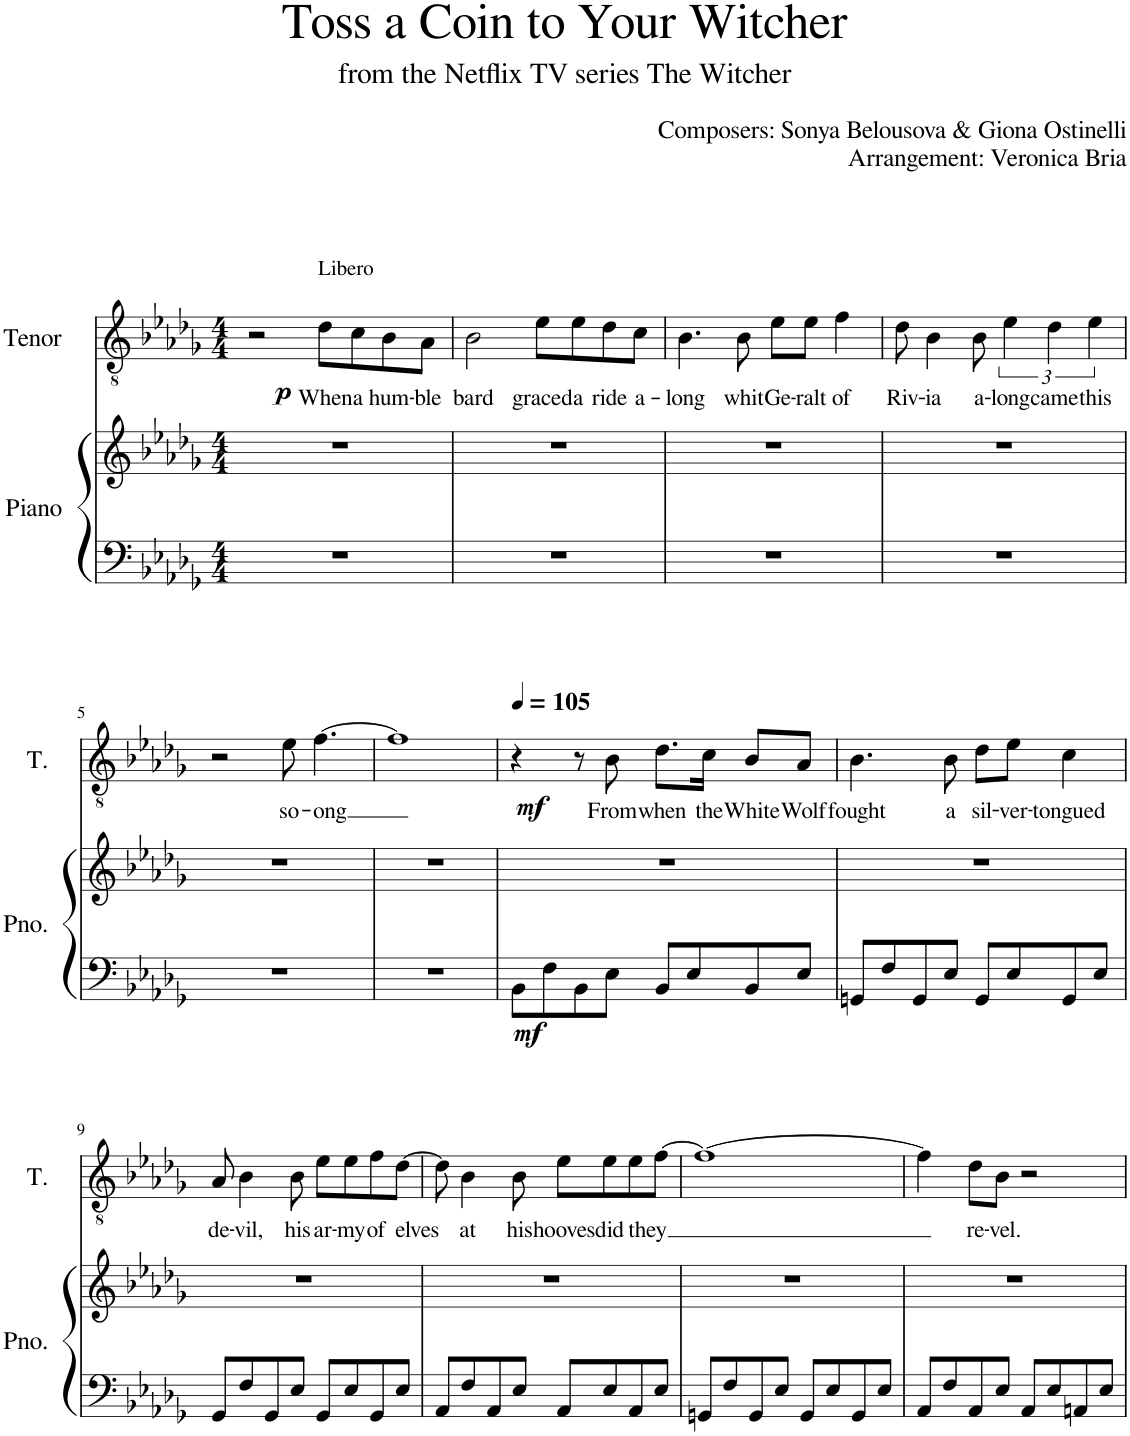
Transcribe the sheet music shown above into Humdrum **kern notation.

**kern	**kern	**dynam	**kern	**text	**dynam
*part2	*part2	*part2	*part1	*part1	*part1
*staff3	*staff2	*staff2/3	*staff1	*staff1	*staff1
*I"Piano	*	*	*I"Tenor	*	*
*I'Pno.	*	*	*I'T.	*	*
*clefF4	*clefG2	*	*clefGv2	*	*
*k[b-e-a-d-g-]	*k[b-e-a-d-g-]	*	*k[b-e-a-d-g-]	*	*
*M4/4	*M4/4	*	*M4/4	*	*
=1	=1	=1	=1	=1	=1
1r	1r	.	2r	.	.
!	!	!	!LO:TX:a:t=Libero	!	!
!	!	!	!	!LO:LY:b	!LO:DY:b
.	.	.	8d-\L	When	p
!	!	!	!	!LO:LY:b	!
.	.	.	8c\	a	.
!	!	!	!	!LO:LY:b	!
.	.	.	8B-\	hum-	.
!	!	!	!	!LO:LY:b	!
.	.	.	8A-\J	-ble	.
=2	=2	=2	=2	=2	=2
!	!	!	!	!LO:LY:b	!
1r	1r	.	2B-\	bard	.
!	!	!	!	!LO:LY:b	!
.	.	.	8e-\L	graced	.
!	!	!	!	!LO:LY:b	!
.	.	.	8e-\	a	.
!	!	!	!	!LO:LY:b	!
.	.	.	8d-\	ride	.
!	!	!	!	!LO:LY:b	!
.	.	.	8c\J	a-	.
=3	=3	=3	=3	=3	=3
!	!	!	!	!LO:LY:b	!
1r	1r	.	4.B-\	-long	.
!	!	!	!	!LO:LY:b	!
.	.	.	8B-\	whit	.
!	!	!	!	!LO:LY:b	!
.	.	.	8e-\L	Ge-	.
!	!	!	!	!LO:LY:b	!
.	.	.	8e-\J	-ralt	.
!	!	!	!	!LO:LY:b	!
.	.	.	4f\	of	.
=4	=4	=4	=4	=4	=4
!	!	!	!	!LO:LY:b	!
1r	1r	.	8d-\	Riv-	.
!	!	!	!	!LO:LY:b	!
.	.	.	4B-\	-ia	.
!	!	!	!	!LO:LY:b	!
.	.	.	8B-\	a-	.
!	!	!	!	!LO:LY:b	!
.	.	.	6e-\	-long	.
!	!	!	!	!LO:LY:b	!
.	.	.	6d-\	came	.
!	!	!	!	!LO:LY:b	!
.	.	.	6e-\	this	.
!!LO:LB:g=z
=5	=5	=5	=5	=5	=5
1r	1r	.	2r	.	.
!	!	!	!	!LO:LY:b	!
.	.	.	8e-\	so-	.
!	!	!	!	!LO:LY:b	!
.	.	.	[4.f\	-ong	.
=6	=6	=6	=6	=6	=6
1r	1r	.	1f]	.	.
=7	=7	=7	=7	=7	=7
*	*	*	*MM105	*	*
!	!	!LO:DY:b=2	!	!	!LO:DY:b
8BB-\L	1r	mf	4r	.	mf
8F\	.	.	.	.	.
8BB-\	.	.	8r	.	.
!	!	!	!	!LO:LY:b	!
8E-\J	.	.	8B-\	From	.
!	!	!	!	!LO:LY:b	!
8BB-/L	.	.	8.d-\L	when	.
8E-/	.	.	.	.	.
!	!	!	!	!LO:LY:b	!
.	.	.	16c\Jk	the	.
!	!	!	!	!LO:LY:b	!
8BB-/	.	.	8B-/L	White	.
!	!	!	!	!LO:LY:b	!
8E-/J	.	.	8A-/J	Wolf	.
=8	=8	=8	=8	=8	=8
!	!	!	!	!LO:LY:b	!
8GGn/L	1r	.	4.B-\	fought	.
8F/	.	.	.	.	.
8GG/	.	.	.	.	.
!	!	!	!	!LO:LY:b	!
8E-/J	.	.	8B-\	a	.
!	!	!	!	!LO:LY:b	!
8GG/L	.	.	8d-\L	sil-	.
!	!	!	!	!LO:LY:b	!
8E-/	.	.	8e-\J	-ver-	.
!	!	!	!	!LO:LY:b	!
8GG/	.	.	4c\	-tongued	.
8E-/J	.	.	.	.	.
!!LO:LB:g=z
=9	=9	=9	=9	=9	=9
!	!	!	!	!LO:LY:b	!
8GG-/L	1r	.	8A-/	de-	.
!	!	!	!	!LO:LY:b	!
8F/	.	.	4B-\	-vil,	.
8GG-/	.	.	.	.	.
!	!	!	!	!LO:LY:b	!
8E-/J	.	.	8B-\	his	.
!	!	!	!	!LO:LY:b	!
8GG-/L	.	.	8e-\L	ar-	.
!	!	!	!	!LO:LY:b	!
8E-/	.	.	8e-\	-my	.
!	!	!	!	!LO:LY:b	!
8GG-/	.	.	8f\	of	.
!	!	!	!	!LO:LY:b	!
8E-/J	.	.	[8d-\J	elves	.
=10	=10	=10	=10	=10	=10
8AA-/L	1r	.	8d-\]	.	.
!	!	!	!	!LO:LY:b	!
8F/	.	.	4B-\	at	.
8AA-/	.	.	.	.	.
!	!	!	!	!LO:LY:b	!
8E-/J	.	.	8B-\	his	.
!	!	!	!	!LO:LY:b	!
8AA-/L	.	.	8e-\L	hooves	.
!	!	!	!	!LO:LY:b	!
8E-/	.	.	8e-\	did	.
!	!	!	!	!LO:LY:b	!
8AA-/	.	.	8e-\	they	.
8E-/J	.	.	[8f\J	.	.
=11	=11	=11	=11	=11	=11
8GGn/L	1r	.	1f_	.	.
8F/	.	.	.	.	.
8GG/	.	.	.	.	.
8E-/J	.	.	.	.	.
8GG/L	.	.	.	.	.
8E-/	.	.	.	.	.
8GG/	.	.	.	.	.
8E-/J	.	.	.	.	.
=12	=12	=12	=12	=12	=12
8AA-/L	1r	.	4f\]	.	.
8F/	.	.	.	.	.
!	!	!	!	!LO:LY:b	!
8AA-/	.	.	8d-\L	re-	.
!	!	!	!	!LO:LY:b	!
8E-/J	.	.	8B-\J	-vel.	.
8AA-/L	.	.	2r	.	.
8E-/	.	.	.	.	.
8AAn/	.	.	.	.	.
8E-/J	.	.	.	.	.
=	=	=	=	=	=
*-	*-	*-	*-	*-	*-
